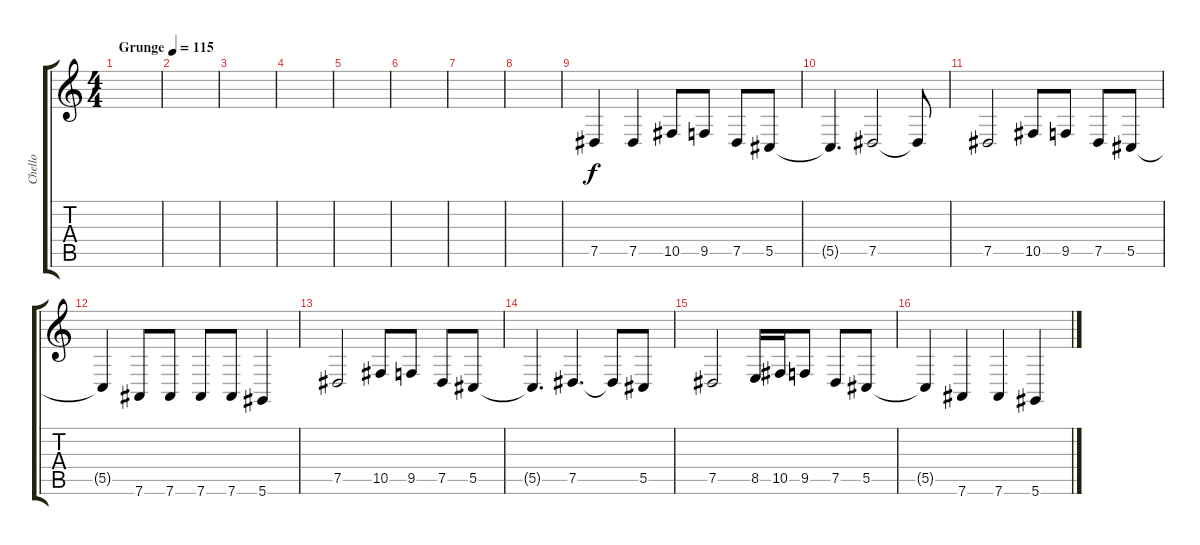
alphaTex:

\track ("Chello" "Chello") {instrument cello}
\staff {score tabs}
\tuning (Eb4 Bb3 Gb3 Db3 Ab2 Eb2) {hide}
\ts (4 4)
\tempo (115 "Grunge")
\clef g2
\ks c
|
|
|
|
|
|
|
|
7.5.4 7.5.4 10.5.8 9.5.8 7.5.8 5.5.8 |
5.5{t}.4{d} 7.5.2 7.5{t}.8 |
7.5.2 10.5.8 9.5.8 7.5.8 5.5.8 |
5.5{t}.4 7.6.8 7.6.8 7.6.8 7.6.8 5.6.4 |
7.5.2 10.5.8 9.5.8 7.5.8 5.5.8 |
5.5{t}.4{d} 7.5.4{d} 7.5{t}.8 5.5.8 |
7.5.2 8.5.16 10.5.16 9.5.8 7.5.8 5.5.8 |
5.5{t}.4 7.6.4 7.6.4 5.6.4
